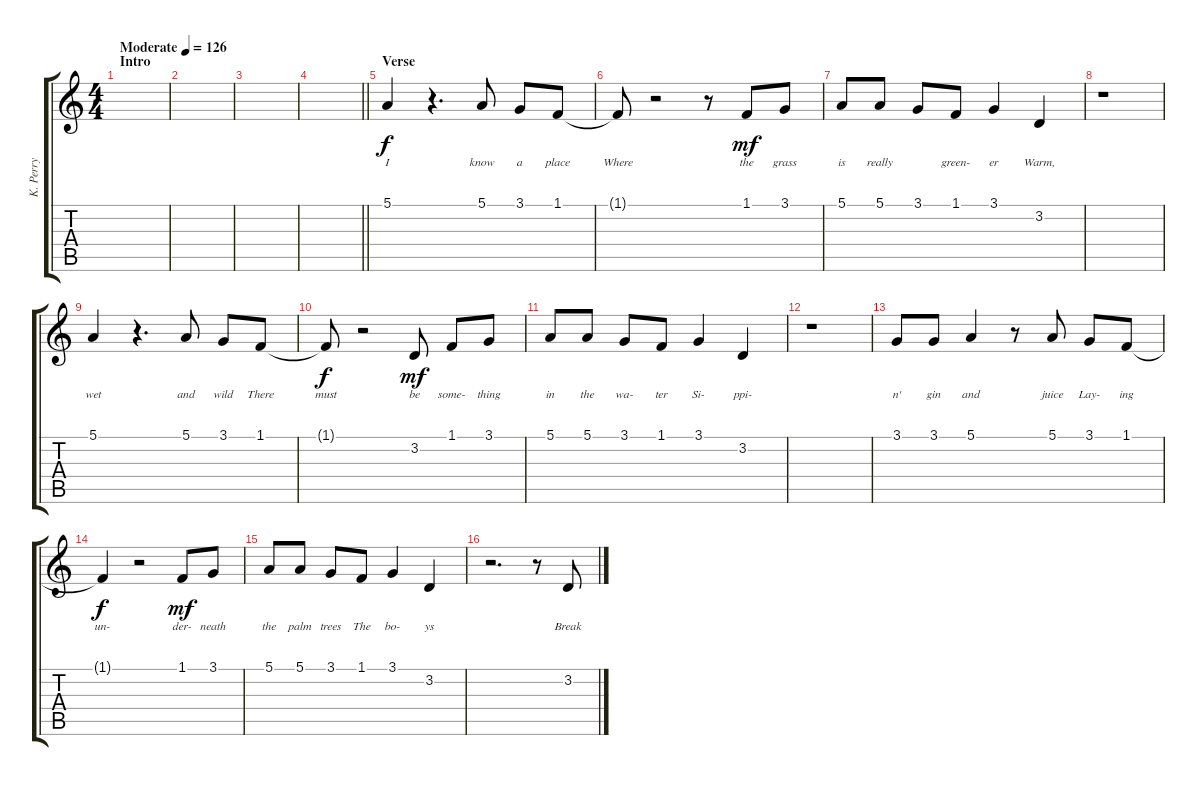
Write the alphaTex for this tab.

\track ("K. Perry" "K. Perry") {instrument lead1square}
\staff {score tabs}
\tuning (E4 B3 G3 D3 A2 E2) {hide}
\ts (4 4)
\section ("" "Intro")
\tempo (126 "Moderate")
\clef g2
\ks c
|
|
|
\barLineRight lightlight
|
\section ("" "Verse")
5.1.4{lyrics (0 "I") lyrics (1 "") lyrics (2 "") lyrics (3 "") lyrics (4 "")} r.4{d} 5.1.8{lyrics (0 "know") lyrics (1 "") lyrics (2 "") lyrics (3 "") lyrics (4 "")} 3.1.8{lyrics (0 "a") lyrics (1 "") lyrics (2 "") lyrics (3 "") lyrics (4 "")} 1.1.8{lyrics (0 "place") lyrics (1 "") lyrics (2 "") lyrics (3 "") lyrics (4 "")} |
1.1{t}.8{lyrics (0 "Where") lyrics (1 "") lyrics (2 "") lyrics (3 "") lyrics (4 "") dy f} r.2 r.8 1.1.8{lyrics (0 "the") lyrics (1 "") lyrics (2 "") lyrics (3 "") lyrics (4 "") dy mf} 3.1.8{lyrics (0 "grass") lyrics (1 "") lyrics (2 "") lyrics (3 "") lyrics (4 "")} |
5.1.8{lyrics (0 "is") lyrics (1 "") lyrics (2 "") lyrics (3 "") lyrics (4 "")} 5.1.8{lyrics (0 "really") lyrics (1 "") lyrics (2 "") lyrics (3 "") lyrics (4 "")} 3.1.8{lyrics (0 "") lyrics (1 "") lyrics (2 "") lyrics (3 "") lyrics (4 "")} 1.1.8{lyrics (0 "green-") lyrics (1 "") lyrics (2 "") lyrics (3 "") lyrics (4 "")} 3.1.4{lyrics (0 "er") lyrics (1 "") lyrics (2 "") lyrics (3 "") lyrics (4 "")} 3.2.4{lyrics (0 "Warm,") lyrics (1 "") lyrics (2 "") lyrics (3 "") lyrics (4 "")} |
r.1 |
5.1.4{lyrics (0 "wet") lyrics (1 "") lyrics (2 "") lyrics (3 "") lyrics (4 "")} r.4{d} 5.1.8{lyrics (0 "and") lyrics (1 "") lyrics (2 "") lyrics (3 "") lyrics (4 "")} 3.1.8{lyrics (0 "wild") lyrics (1 "") lyrics (2 "") lyrics (3 "") lyrics (4 "")} 1.1.8{lyrics (0 "There") lyrics (1 "") lyrics (2 "") lyrics (3 "") lyrics (4 "")} |
1.1{t}.8{lyrics (0 "must") lyrics (1 "") lyrics (2 "") lyrics (3 "") lyrics (4 "") dy f} r.2 3.2.8{lyrics (0 "be") lyrics (1 "") lyrics (2 "") lyrics (3 "") lyrics (4 "") dy mf} 1.1.8{lyrics (0 "some-") lyrics (1 "") lyrics (2 "") lyrics (3 "") lyrics (4 "")} 3.1.8{lyrics (0 "thing") lyrics (1 "") lyrics (2 "") lyrics (3 "") lyrics (4 "")} |
5.1.8{lyrics (0 "in") lyrics (1 "") lyrics (2 "") lyrics (3 "") lyrics (4 "")} 5.1.8{lyrics (0 "the") lyrics (1 "") lyrics (2 "") lyrics (3 "") lyrics (4 "")} 3.1.8{lyrics (0 "wa-") lyrics (1 "") lyrics (2 "") lyrics (3 "") lyrics (4 "")} 1.1.8{lyrics (0 "ter") lyrics (1 "") lyrics (2 "") lyrics (3 "") lyrics (4 "")} 3.1.4{lyrics (0 "Si-") lyrics (1 "") lyrics (2 "") lyrics (3 "") lyrics (4 "")} 3.2.4{lyrics (0 "ppi-") lyrics (1 "") lyrics (2 "") lyrics (3 "") lyrics (4 "")} |
r.1 |
3.1.8{lyrics (0 "n'") lyrics (1 "") lyrics (2 "") lyrics (3 "") lyrics (4 "")} 3.1.8{lyrics (0 "gin") lyrics (1 "") lyrics (2 "") lyrics (3 "") lyrics (4 "")} 5.1.4{lyrics (0 "and") lyrics (1 "") lyrics (2 "") lyrics (3 "") lyrics (4 "")} r.8 5.1.8{lyrics (0 "juice") lyrics (1 "") lyrics (2 "") lyrics (3 "") lyrics (4 "")} 3.1.8{lyrics (0 "Lay-") lyrics (1 "") lyrics (2 "") lyrics (3 "") lyrics (4 "")} 1.1.8{lyrics (0 "ing") lyrics (1 "") lyrics (2 "") lyrics (3 "") lyrics (4 "")} |
1.1{t}.4{lyrics (0 "un-") lyrics (1 "") lyrics (2 "") lyrics (3 "") lyrics (4 "") dy f} r.2 1.1.8{lyrics (0 "der-") lyrics (1 "") lyrics (2 "") lyrics (3 "") lyrics (4 "") dy mf} 3.1.8{lyrics (0 "neath") lyrics (1 "") lyrics (2 "") lyrics (3 "") lyrics (4 "")} |
5.1.8{lyrics (0 "the") lyrics (1 "") lyrics (2 "") lyrics (3 "") lyrics (4 "")} 5.1.8{lyrics (0 "palm") lyrics (1 "") lyrics (2 "") lyrics (3 "") lyrics (4 "")} 3.1.8{lyrics (0 "trees") lyrics (1 "") lyrics (2 "") lyrics (3 "") lyrics (4 "")} 1.1.8{lyrics (0 "The") lyrics (1 "") lyrics (2 "") lyrics (3 "") lyrics (4 "")} 3.1.4{lyrics (0 "bo-") lyrics (1 "") lyrics (2 "") lyrics (3 "") lyrics (4 "")} 3.2.4{lyrics (0 "ys") lyrics (1 "") lyrics (2 "") lyrics (3 "") lyrics (4 "")} |
r.2{d} r.8 3.2.8{lyrics (0 "Break") lyrics (1 "") lyrics (2 "") lyrics (3 "") lyrics (4 "")}
